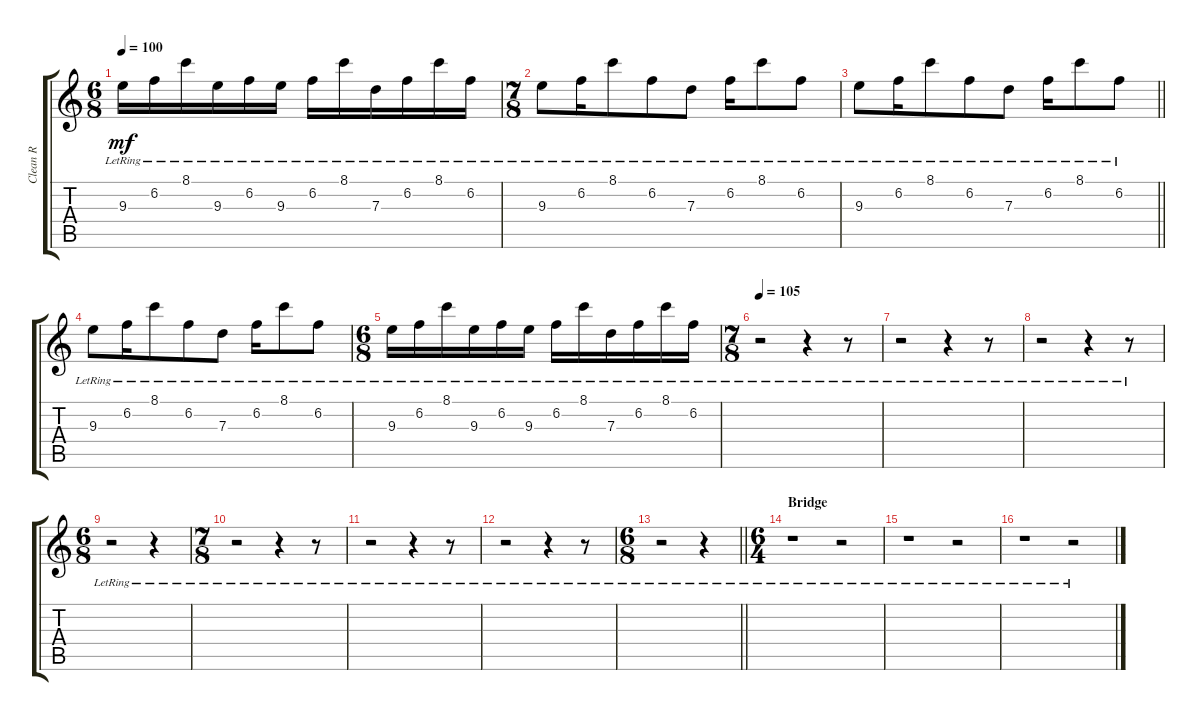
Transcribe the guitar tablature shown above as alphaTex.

\track ("Clean R" "Clean R") {instrument acousticguitarsteel}
\staff {score tabs}
\tuning (E4 B3 G3 D3 A2 D2) {hide}
\ts (6 8)
\tempo 100
\clef g2
\ks c
9.3{lr}.16{dy mf} 6.2{lr}.16 8.1{lr}.16 9.3{lr}.16 6.2{lr}.16 9.3{lr}.16 6.2{lr}.16 8.1{lr}.16 7.3{lr}.16 6.2{lr}.16 8.1{lr}.16 6.2{lr}.16 |
\ts (7 8)
9.3{lr}.8 6.2{lr}.16 8.1{lr}.8 6.2{lr}.8 7.3{lr}.8 6.2{lr}.16 8.1{lr}.8 6.2{lr}.8 |
\barLineRight lightlight
9.3{lr}.8 6.2{lr}.16 8.1{lr}.8 6.2{lr}.8 7.3{lr}.8 6.2{lr}.16 8.1{lr}.8 6.2{lr}.8 |
9.3{lr}.8 6.2{lr}.16 8.1{lr}.8 6.2{lr}.8 7.3{lr}.8 6.2{lr}.16 8.1{lr}.8 6.2{lr}.8 |
\ts (6 8)
9.3{lr}.16 6.2{lr}.16 8.1{lr}.16 9.3{lr}.16 6.2{lr}.16 9.3{lr}.16 6.2{lr}.16 8.1{lr}.16 7.3{lr}.16 6.2{lr}.16 8.1{lr}.16 6.2{lr}.16 |
\ts (7 8)
\tempo 105
r.2 r.4 r.8 |
r.2 r.4 r.8 |
r.2 r.4 r.8 |
\ts (6 8)
r.2 r.4 |
\ts (7 8)
r.2 r.4 r.8 |
r.2 r.4 r.8 |
r.2 r.4 r.8 |
\ts (6 8)
\barLineRight lightlight
r.2 r.4 |
\ts (6 4)
\section ("" "Bridge")
r.1 r.2 |
r.1 r.2 |
r.1 r.2
